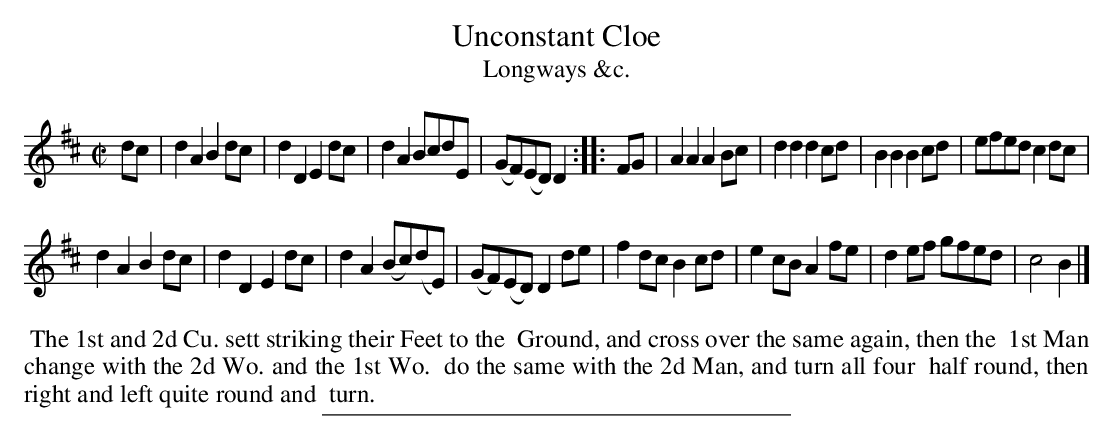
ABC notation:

X:1
T: Unconstant Cloe
T: Longways &c.
M: C|
L: 1/8
K: D
dc |\
d2A2 B2dc | d2D2 E2dc | d2A2 BcdE | (GF)(ED) D2 :: FG |\
A2A2 A2Bc | d2d2 d2cd | B2B2 B2cd | efed c2dc |
d2A2 B2dc | d2D2 E2dc | d2A2 (Bc)(dE) | (GF)(ED) D2de |\
f2dc B2cd | e2cB A2fe | d2ef gfed | c4 B2 |]
